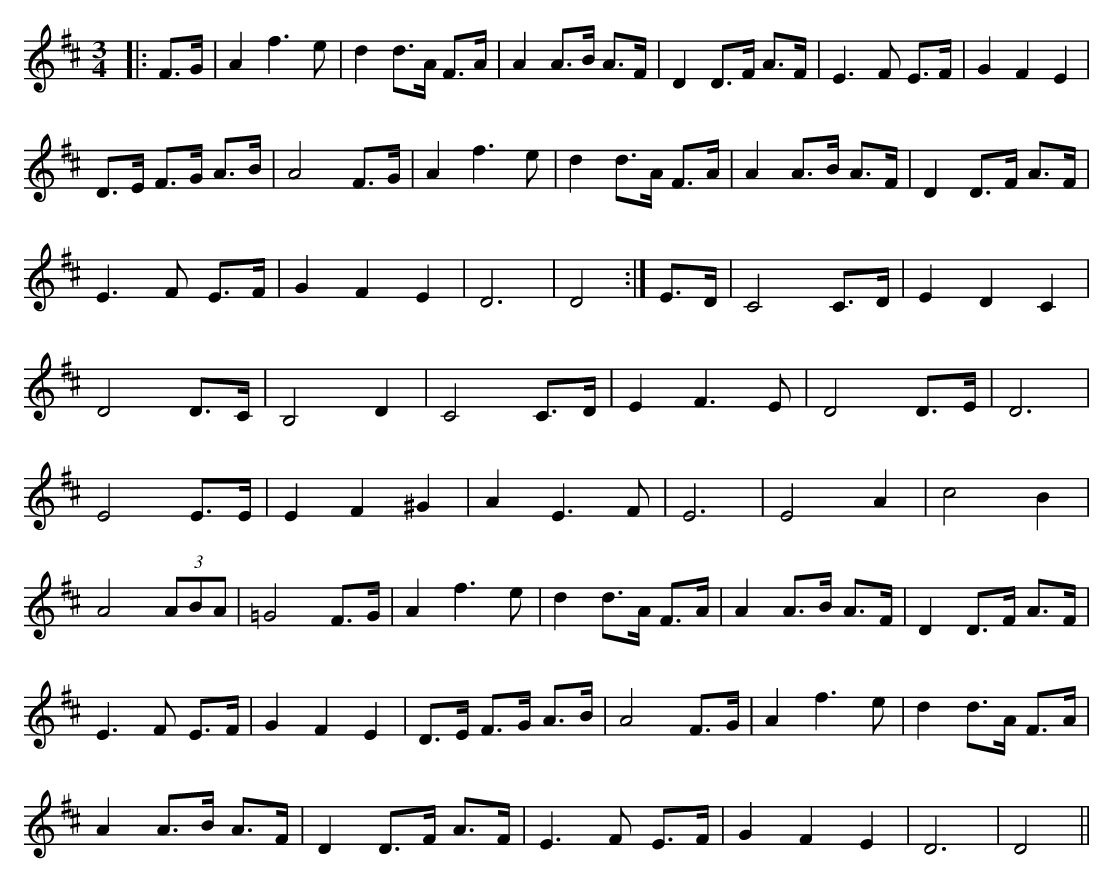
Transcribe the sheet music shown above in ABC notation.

X:1
M:3/4
K:D
|:F>G|A2 f3 e|d2 d>A F>A|A2 A>B A>F|D2 D>F A>F|E3 F E>F|G2 F2 E2|
D>E F>G A>B|A4 F>G|A2 f3 e|d2 d>A F>A|A2 A>B A>F|D2 D>F A>F|
E3 F E>F|G2 F2 E2|D6|D4:|E>D|C4 C>D|E2 D2 C2|
D4 D>C|B,4 D2|C4 C>D|E2 F3 E|D4 D>E|D6|
E4 E>E|E2 F2 ^G2|A2 E3 F|E6|E4 A2|c4 B2|
A4 (3ABA|=G4 F>G|A2 f3 e|d2 d>A F>A|A2 A>B A>F|D2 D>F A>F|
E3 F E>F|G2 F2 E2|D>E F>G A>B|A4 F>G|A2 f3 e|d2 d>A F>A|
A2 A>B A>F|D2 D>F A>F|E3 F E>F|G2 F2 E2|D6|D4||
